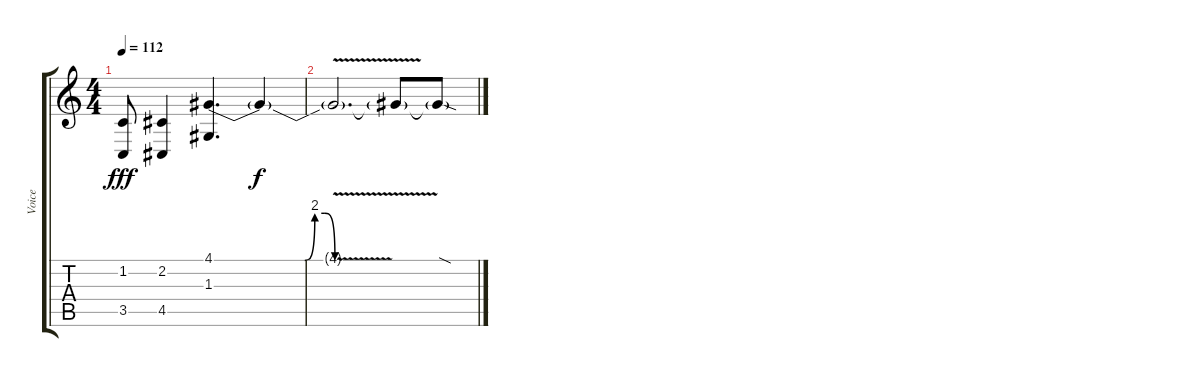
\track ("Voice" "Voice") {instrument lead3calliope}
\staff {score tabs}
\tuning (E4 B3 G3 D3 A2 E2) {hide}
\ts (4 4)
\tempo 112
\clef g2
\ks c
(1.2 3.5).8{dy fff} (2.2 4.5).4 (4.1{be (custom 0 0 45 0 50 8 55 8 60 0)} 1.3).4{d} 4.1{t}.4{dy f} |
4.1{v t}.2{d} 4.1{t}.8 4.1{sod t}.8
